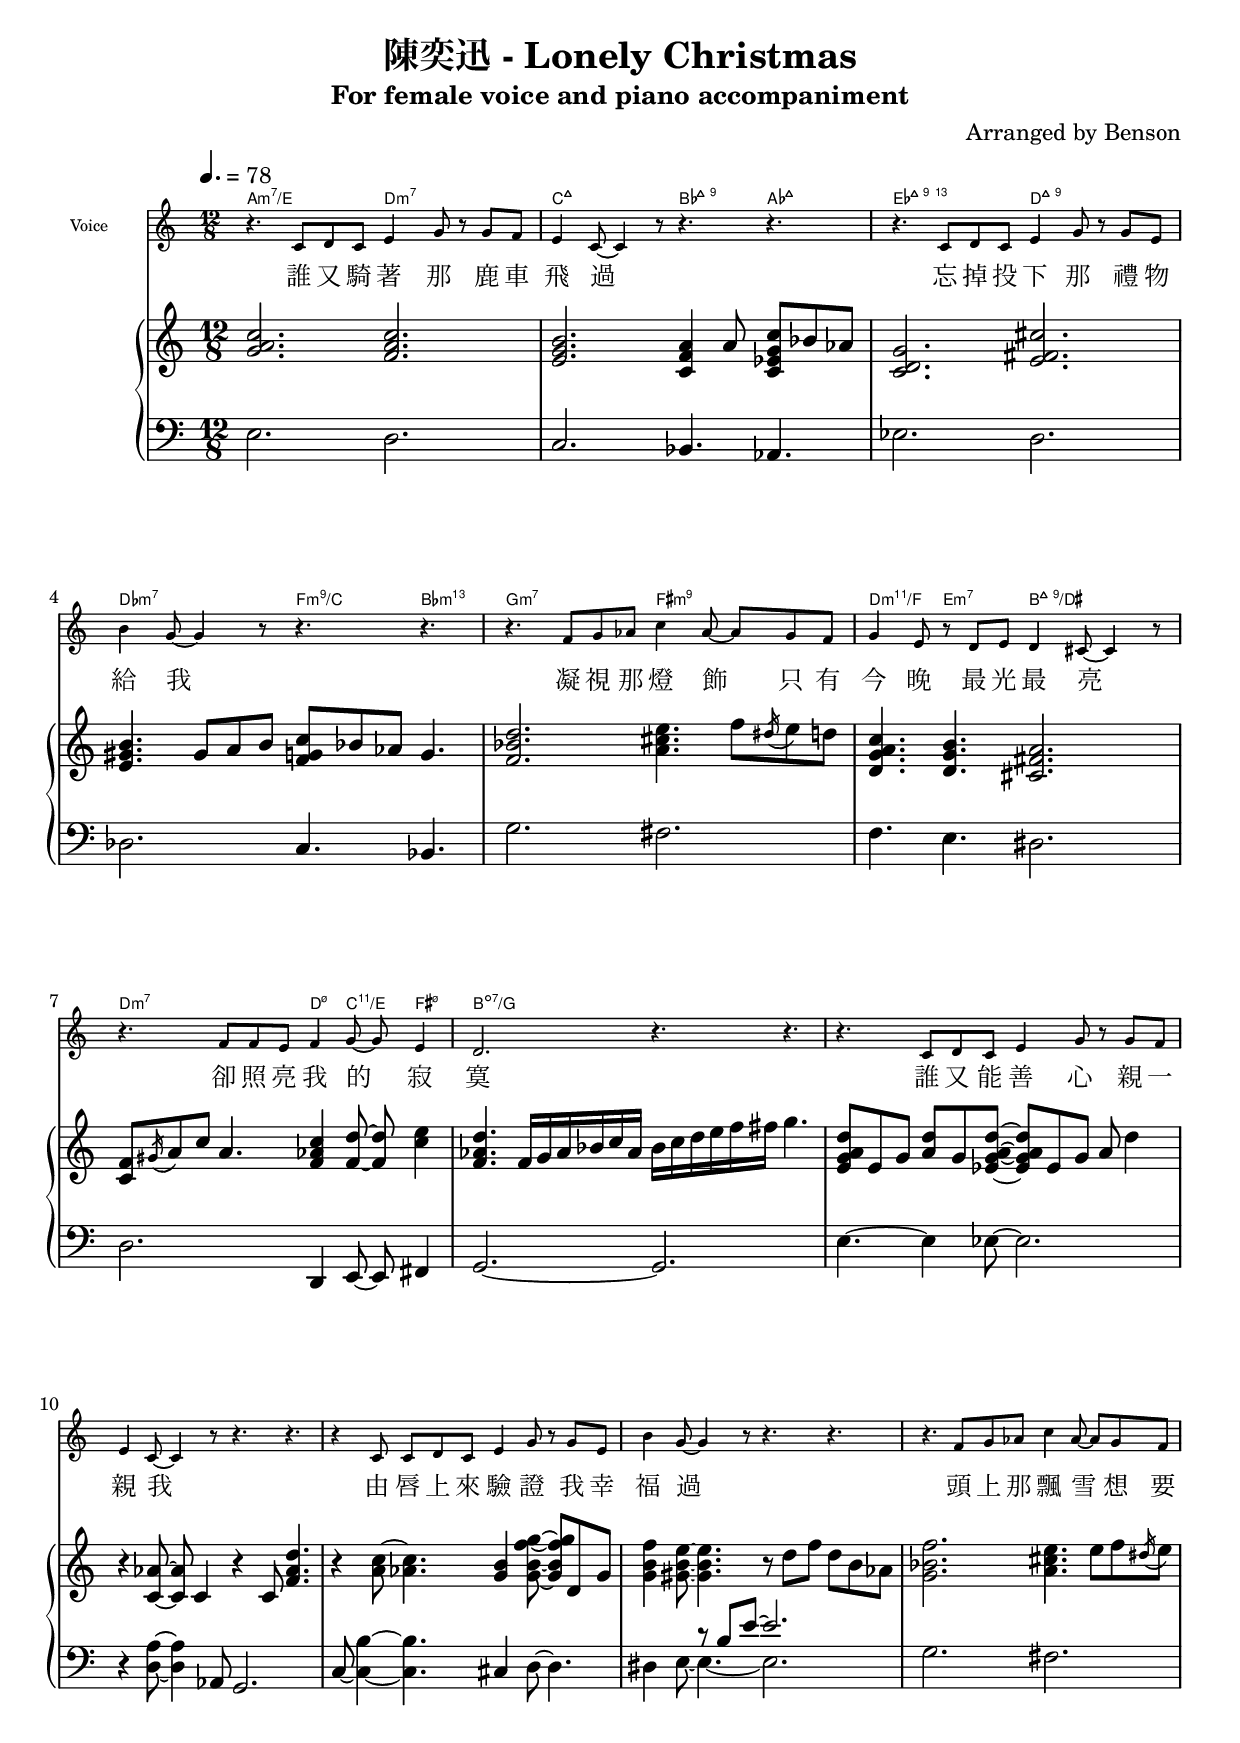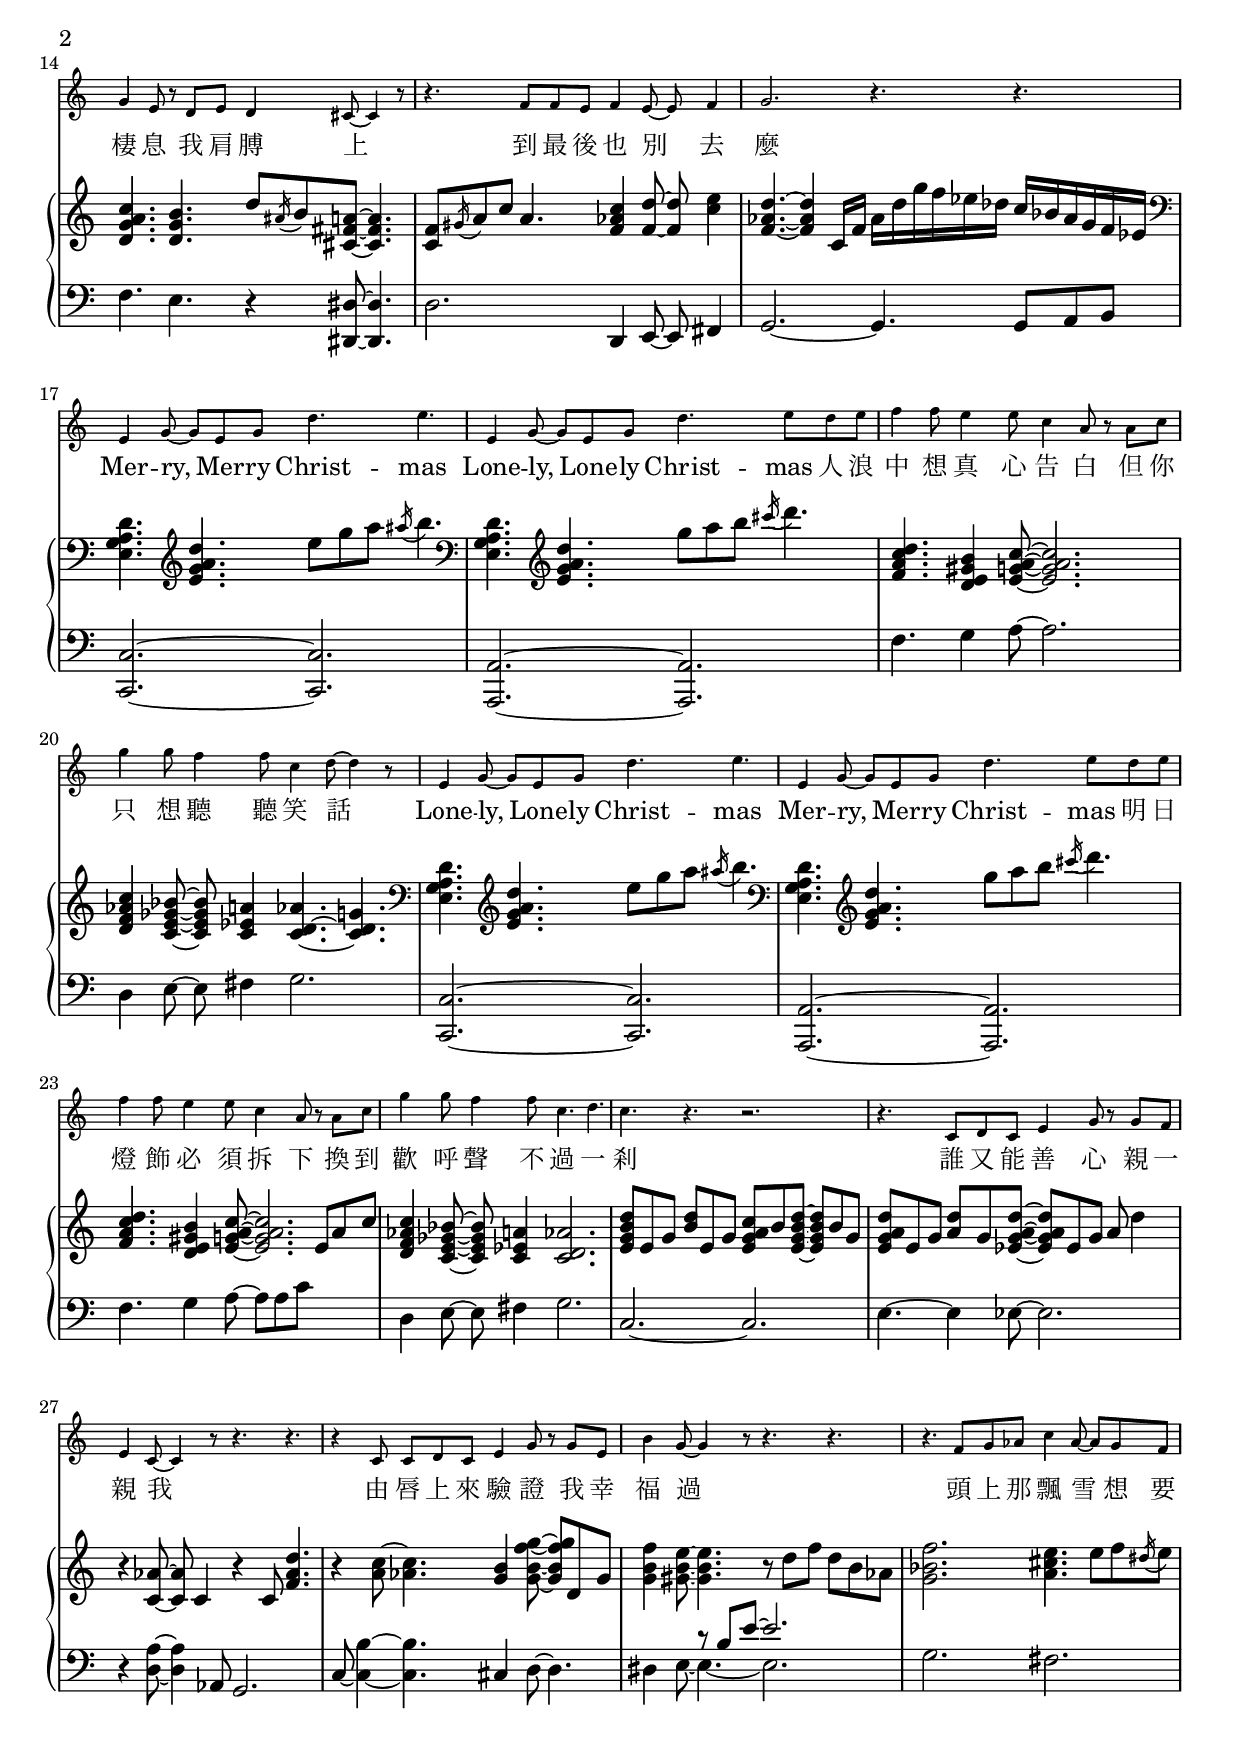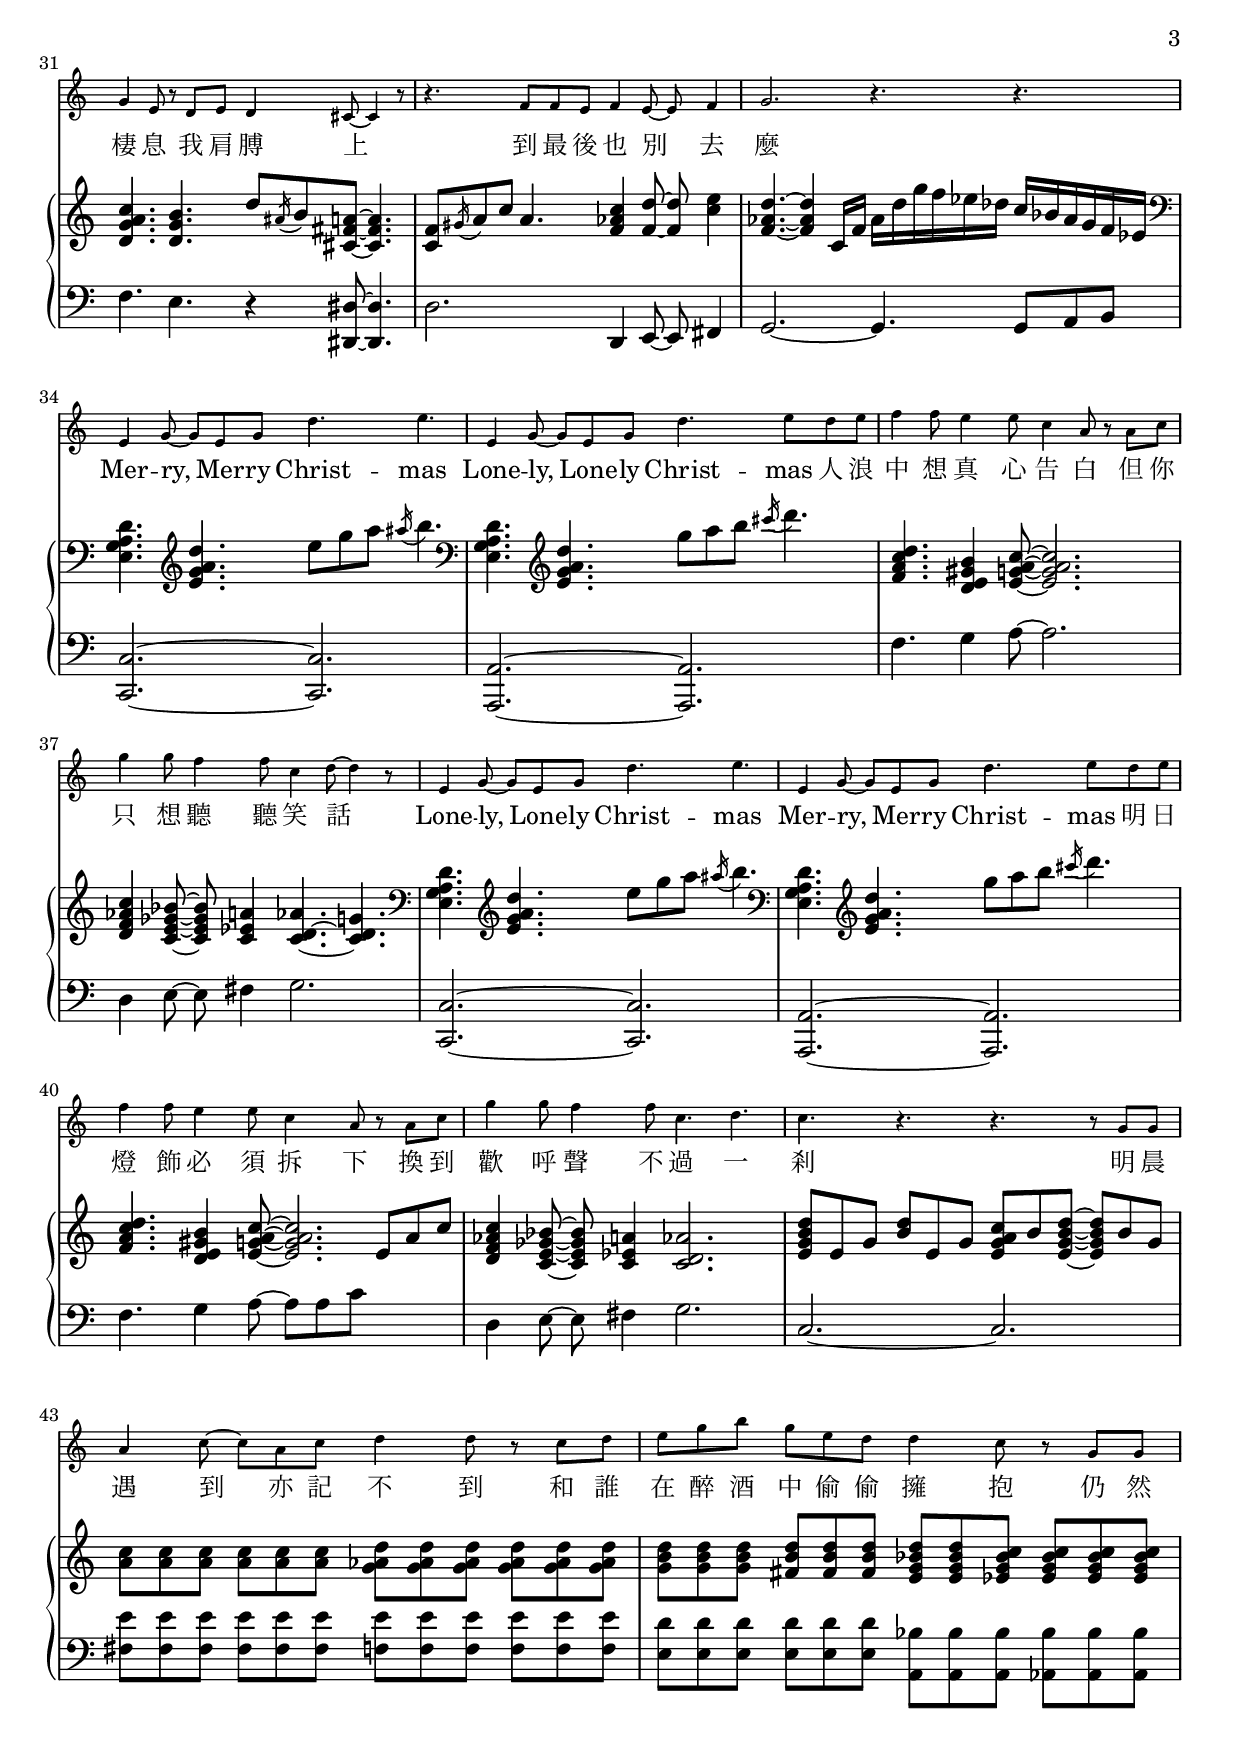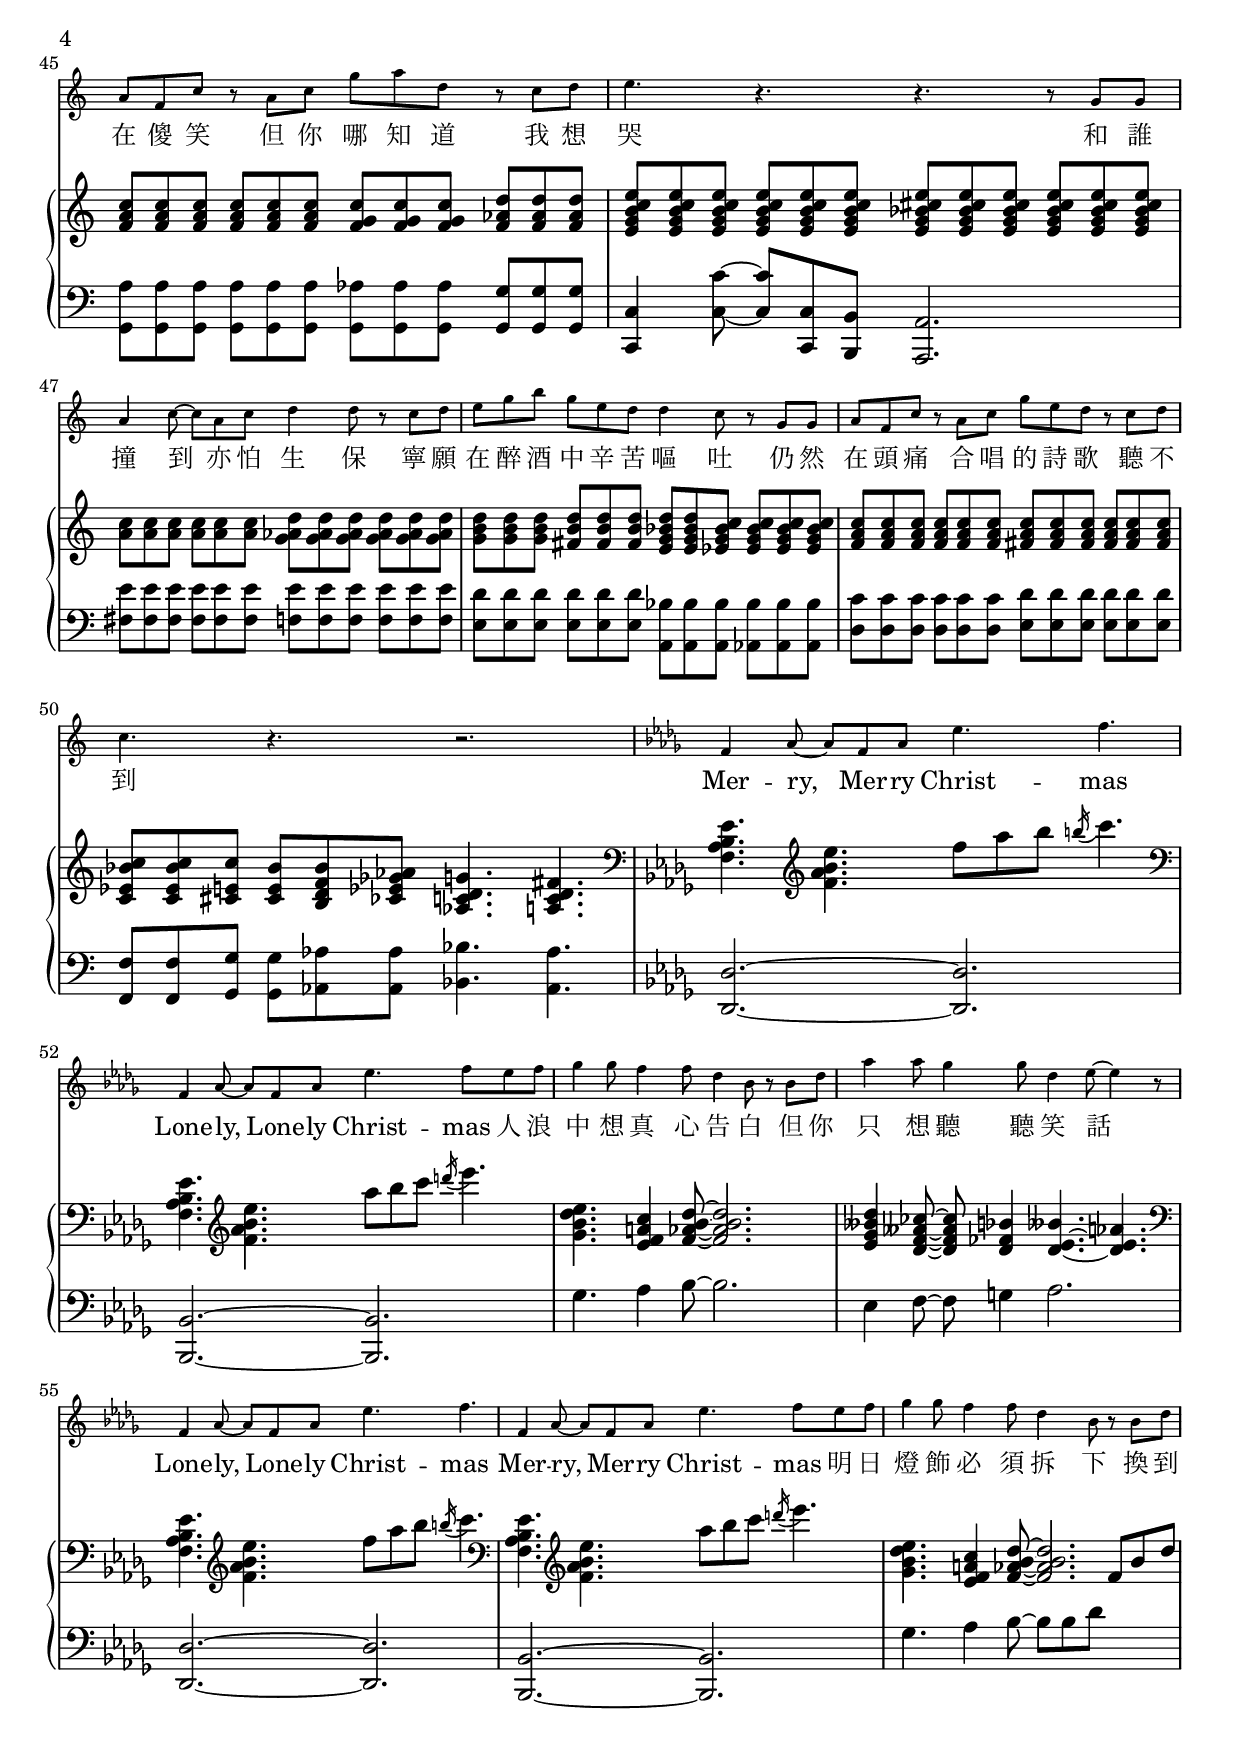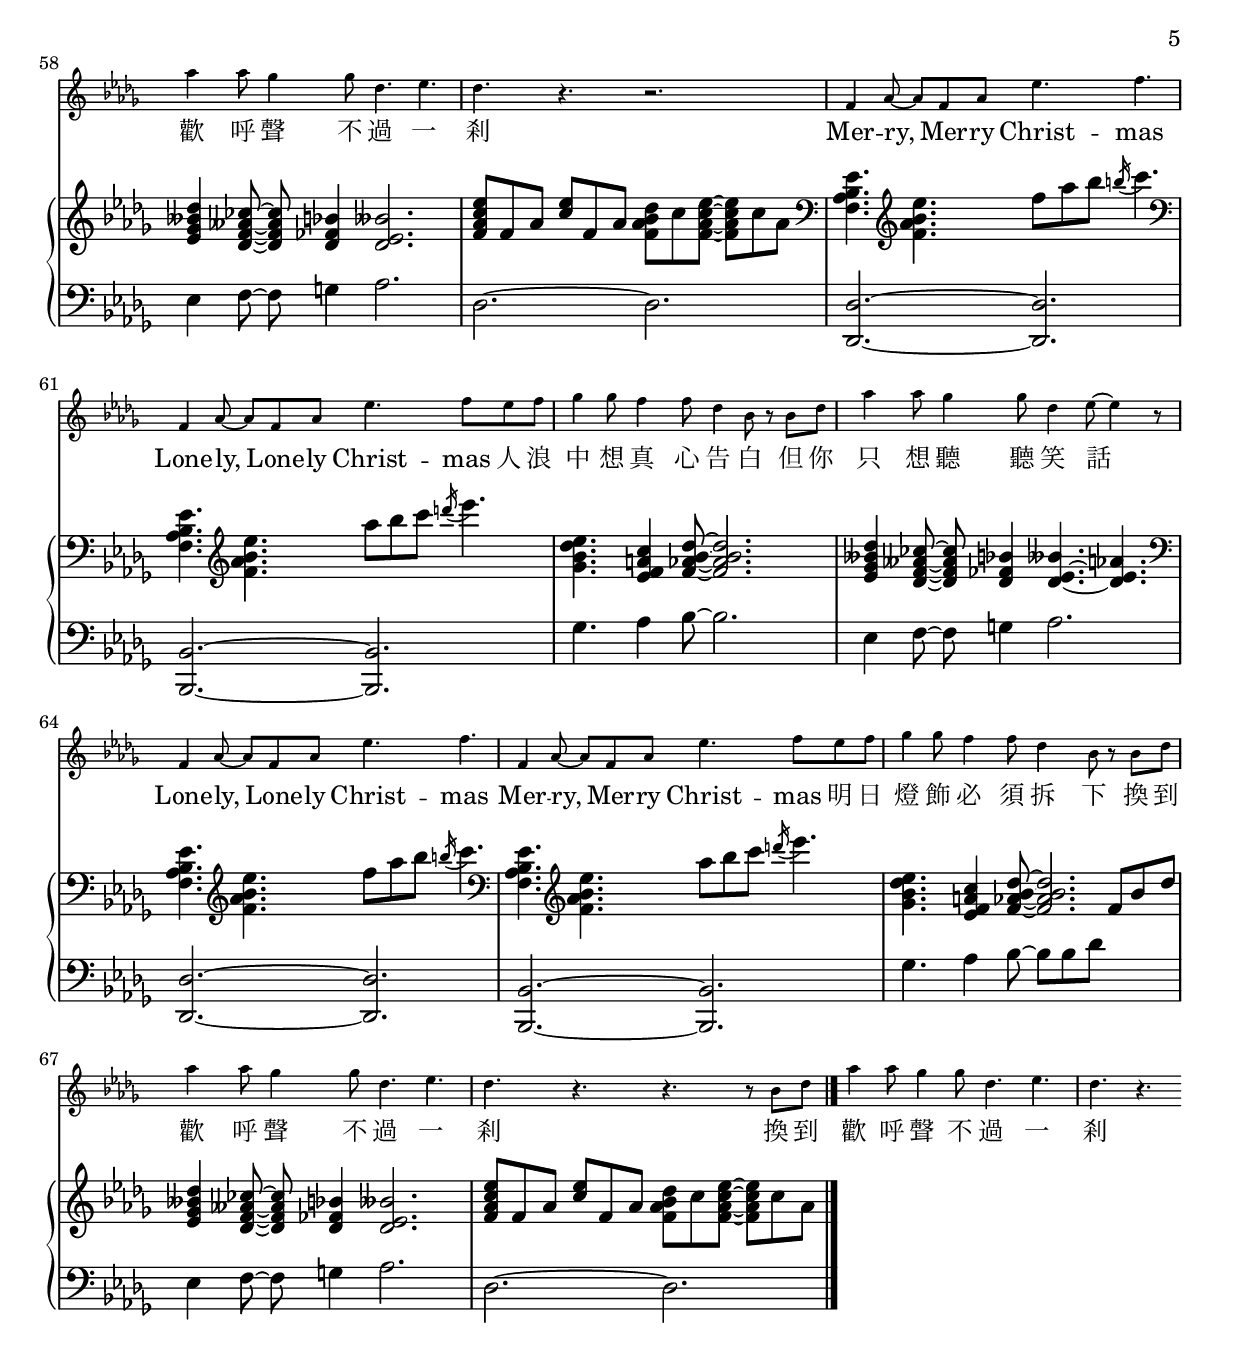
\version "2.18.2"

%%%%%%%%%%%%%%%%%%%%%%%%%%%%%%%%%%%%%%%%%%%%%%%%%%%%%%%%%%%%%%%%%%%%%%%%%%%%%%%%%%%%%%%%%%
%%  http://lsr.di.unimi.it/LSR/Item?id=445

%LSR by Jay Anderson.
%modyfied by Simon Albrecht on March 2014.
%=> http://lilypond.1069038.n5.nabble.com/LSR-445-error-td160662.html

#(define (octave-up m t)
 (let* ((octave (1- t))
      (new-note (ly:music-deep-copy m))
      (new-pitch (ly:make-pitch
        octave
        (ly:pitch-notename (ly:music-property m 'pitch))
        (ly:pitch-alteration (ly:music-property m 'pitch)))))
  (set! (ly:music-property new-note 'pitch) new-pitch)
  new-note))

#(define (octavize-chord elements t)
 (cond ((null? elements) elements)
     ((eq? (ly:music-property (car elements) 'name) 'NoteEvent)
       (cons (car elements)
             (cons (octave-up (car elements) t)
                   (octavize-chord (cdr elements) t))))
     (else (cons (car elements) (octavize-chord (cdr elements ) t)))))

#(define (octavize music t)
 (if (eq? (ly:music-property music 'name) 'EventChord)
       (ly:music-set-property! music 'elements (octavize-chord
(ly:music-property music 'elements) t)))
 music)

makeOctaves = #(define-music-function (parser location arg mus) (integer? ly:music?)
 (music-map (lambda (x) (octavize x arg)) (event-chord-wrap! mus)))
%%%%%%%%%%%%%%%%%%%%%%%%%%%%%%%%%%%%%%%%%%%%%%%%%%%%%%%%%%%%%%%%%%%%%%%%%%%%%%%%%%%%%%%%%%


\header {
  title = "陳奕迅 - Lonely Christmas"
  subtitle = "For female voice and piano accompaniment"
  arranger = "Arranged by Benson"
}

lower-melodya = \relative c {
  e2. d c bes4. aes
  ees'2. d des c4. bes
  g'2. fis f4. e dis2.
  d2. d,4 e8~ e fis4 g2.~ g2.
}

upper-melodya = \relative c' {
  \clef treble
  <g' a c>2. <f a c> <e g b> <c f a>4 a'8 <c, ees g c>8 bes' aes
  <c, d g>2. <e fis cis'> <e gis b>4. gis8 a b <f g c>8 bes aes g4.
  <f bes d>2. <a cis e>4. f'8 \acciaccatura dis16 e8 d <d, g a c>4. <d g b> <cis fis a>2.
  <c f>8 \acciaccatura gis'16 a8 c a4. <f aes c>4 <f d'>8~ q <c' e>4 <f, aes d>4.
  f16 g aes bes c aes bes c d e f fis g4.
}

lower-melodya-dash = \relative c {
  e4.~ e4 ees8~ ees2.
  r4 <d a'>8~ q4 aes8 g2.
  c8~ <c b'>4~ q4. cis4 d8~ d4. dis4 << { s8 r8 b' e~ e2. } \\ { e,8~ e4.~ e2. } >>
  g2. fis f4. e r4 <dis dis,>8~ q4.
  d2. d,4 e8~ e fis4 g2.~ g4. g8 a b
}

upper-melodya-dash = \relative c' {
  <e g a d>8 e g <a d> g <ees g a d>~ q ees g a d4
  r4 <c, aes'>8~ q8 c4 r4 c8 <f aes d>4.
  r4 <a c>8~ <aes c>4. <g b>4 <g b f' g>8~ q8 d8 g <g b f'>4 <gis b e>8~ q4. r8 d' f d b aes
  <g bes f'>2. <a cis e>4. e'8 f \acciaccatura dis16 e8 <d, g a c>4. <d g b> d'8 \acciaccatura ais16 b8 <cis, fis a>8~ q4.
  <c f>8 \acciaccatura gis'16 a8 c a4. <f aes c>4 <f d'>8~ q <c' e>4 <f, aes d>4.~ q4
  c16 f aes d g f ees des c bes aes g f ees
}

lower-melodyb = \relative c, {
  <c c'>2.~ q
  <a a'>~ q
  f''4. g4 a8~ a2.
  d,4 e8~ e fis4 g2.
  <c,, c'>2.~ q
  <a a'>~ q
  f''4. g4 a8~ a a c \change Staff = "right" e a c
  \change Staff = "left"
  d,,4 e8~ e fis4 g2. c,2.~ c
}

upper-melodyb = \relative c {
  \clef bass <e g a d>4. \clef treble <e' g a d>4. e'8 g a \acciaccatura ais16 b4.
  \clef bass <e,,, g a d>4. \clef treble <e' g a d>4. g'8 a b \acciaccatura cis16 d4.
  <f,, a c d>4. <d e gis b>4 <e g a c>8~ q2.
  <d f aes c>4 <c e ges bes>8~ q <c ees a>4 <c d aes'>4.~ <c d g>
  \clef bass <e, g a d>4. \clef treble <e' g a d>4. e'8 g a \acciaccatura ais16 b4.
  \clef bass <e,,, g a d>4. \clef treble <e' g a d>4. g'8 a b \acciaccatura cis16 d4.
  <f,, a c d>4. <d e gis b>4 <e g a c>8~ q2.
  <d f aes c>4 <c e ges bes>8~ q <c ees a>4 <c d aes'>2.
  <e g b d>8 e g <b d> e, g <e g a c> b' <e, g b d>8~ q b' g
}

lower-melodyc = \relative c {
  <fis e'>8 q q q q q
  <f e'>8 q q q q q
  <e d'>8 q q q q q
  <a, bes'>8 q q <aes bes'> q q
  <g a'> q q q q q
  <g aes'> q q <g g'> q q
  <c, c'>4 <c' c'>8~ q <c, c'> <b b'>
  <a a'>2.

  <fis'' e'>8 q q q q q
  <f e'>8 q q q q q
  <e d'>8 q q q q q
  <a, bes'>8 q q <aes bes'> q q
  <d c'> q q q q q
  <e d'> q q q q q
  <f, f'> q <g g'> q <aes aes'> q
  <bes bes'>4. <aes aes'>
}

upper-melodyc = \relative c'' {
  <a c>8 q q q q q
  <g aes d>8 q q q q q
  <g b d> q q <fis b d> q q
  <e g bes d> q <ees g bes c> q q q
  <f a c> q q q q q
  <f g c> q q <f aes d> q q
  <e g b c e> q q q q q
  <e g bes cis e> q q q q q

  <a c>8 q q q q q
  <g aes d>8 q q q q q
  <g b d> q q <fis b d> q q
  <e g bes d> q <ees g bes c> q q q
  <f a c> q q q q q
  <fis a c> q q q q q
  <c ees bes' c> q <cis e c'> <cis e bes'> <b d f bes> <ces ees ges aes>
  <aes c d g>4. <a c d fis>
}

upper-midi = \relative c' {
  \set Staff.pedalSustainStyle = #'bracket
  \key c \major
  \clef treble
  \tempo 4. = 78
  \time 12/8
  \upper-melodya
  \upper-melodya-dash
  \upper-melodyb
  \upper-melodya-dash
  \upper-melodyb
  \upper-melodyc
  \key des \major
  \transpose c des { \upper-melodyb }
  \transpose c des { \upper-melodyb }
  \bar "|."
}

lower-midi = \relative c {
  \set Staff.pedalSustainStyle = #'bracket
  \key c \major
  \clef bass
  \time 12/8
  \lower-melodya
  \lower-melodya-dash
  \lower-melodyb
  \lower-melodya-dash
  \lower-melodyb
  \lower-melodyc
  \key des \major
  \transpose c des { \lower-melodyb }
  \transpose c des { \lower-melodyb }
  \bar "|."
}

upper-print = \relative c' {
  \set Staff.pedalSustainStyle = #'bracket
  \key c \major
  \clef treble
  \tempo 4. = 78
  \time 12/8
  \upper-melodya
  \upper-melodya-dash
  \upper-melodyb
  \upper-melodya-dash
  \upper-melodyb
  \upper-melodyc
  \key des \major
  \transpose c des { \upper-melodyb }
  \transpose c des { \upper-melodyb }
  \bar "|."
}

lower-print = \relative c {
  \set Staff.pedalSustainStyle = #'bracket
  \key c \major
  \clef bass
  \time 12/8
  \lower-melodya
  \lower-melodya-dash
  \lower-melodyb
  \lower-melodya-dash
  \lower-melodyb
  \lower-melodyc
  \key des \major
  \transpose c des { \lower-melodyb }
  \transpose c des { \lower-melodyb }
  \bar "|."
}

dynamics = {
  s1
}

guitarchords = \chordmode {
  a2.:m7/e d:m7 c:maj7 bes,4.:maj9 aes,:maj7
  ees2.:maj13 d:maj9 des:m7 f4.:m9/c bes,:m13
  g2.:m7 fis:m9 d4.:m11/f e:m7 b2.:maj9/dis
  d2.:m7 d4:m7.5- c:11/e fis:m7.5- b2.:dim7/g
}

lyricsmain = \lyricmode {
  誰 又 騎 著 那 鹿 車 飛 過
  忘 掉 投 下 那 禮 物 給 我
  凝 視 那 燈 飾 只 有 今 晚 最 光 最 亮
  卻 照 亮 我 的 寂 寞

  誰 又 能 善 心 親 一 親 我
  由 唇 上 來 驗 證 我 幸 福 過
  頭 上 那 飄 雪 想 要 棲 息 我 肩 膊 上
  到 最 後 也 別 去 麼

  Mer -- ry, Mer -- ry Christ -- mas
  Lone -- ly, Lone -- ly Christ -- mas
  人 浪 中 想 真 心 告 白
  但 你 只 想 聽 聽 笑 話
  Lone -- ly, Lone -- ly Christ -- mas
  Mer -- ry, Mer -- ry Christ -- mas
  明 日 燈 飾 必 須 拆 下
  換 到 歡 呼 聲 不 過 一 剎

  誰 又 能 善 心 親 一 親 我
  由 唇 上 來 驗 證 我 幸 福 過
  頭 上 那 飄 雪 想 要 棲 息 我 肩 膊 上
  到 最 後 也 別 去 麼

  Mer -- ry, Mer -- ry Christ -- mas
  Lone -- ly, Lone -- ly Christ -- mas
  人 浪 中 想 真 心 告 白
  但 你 只 想 聽 聽 笑 話
  Lone -- ly, Lone -- ly Christ -- mas
  Mer -- ry, Mer -- ry Christ -- mas
  明 日 燈 飾 必 須 拆 下
  換 到 歡 呼 聲 不 過 一 剎

  明 晨 遇 到 亦 記 不 到 和 誰 在 醉 酒 中 偷 偷 擁 抱
  仍 然 在 傻 笑 但 你 哪 知 道 我 想 哭
  和 誰 撞 到 亦 怕 生 保 寧 願 在 醉 酒 中 辛 苦 嘔 吐
  仍 然 在 頭 痛 合 唱 的 詩 歌 聽 不 到

  Mer -- ry, Mer -- ry Christ -- mas
  Lone -- ly, Lone -- ly Christ -- mas
  人 浪 中 想 真 心 告 白
  但 你 只 想 聽 聽 笑 話
  Lone -- ly, Lone -- ly Christ -- mas
  Mer -- ry, Mer -- ry Christ -- mas
  明 日 燈 飾 必 須 拆 下
  換 到 歡 呼 聲 不 過 一 剎

  Mer -- ry, Mer -- ry Christ -- mas
  Lone -- ly, Lone -- ly Christ -- mas
  人 浪 中 想 真 心 告 白
  但 你 只 想 聽 聽 笑 話
  Lone -- ly, Lone -- ly Christ -- mas
  Mer -- ry, Mer -- ry Christ -- mas
  明 日 燈 飾 必 須 拆 下
  換 到 歡 呼 聲 不 過 一 剎

  換 到 歡 呼 聲 不 過 一 剎
}

melodya = \relative c' {
  r4. c8 d c e4 g8 r g f e4 c8~ c4 r8 r4. r4.
  r4. c8 d c e4 g8 r g e b'4 g8~ g4 r8 r4. r4.
  r4. f8 g aes c4 aes8~ aes g f g4 e8 r d e d4 cis8~ cis4 r8
  r4. f8 f e f4 g8~ g8 e4 d2. r4. r4.
}

melodya-dash = \relative c' {
  r4. c8 d c e4 g8 r g f e4 c8~ c4 r8 r4. r4.
  r4 c8 c d c e4 g8 r g e b'4 g8~ g4 r8 r4. r4.
  r4. f8 g aes c4 aes8~ aes g f g4 e8 r d e d4 cis8~ cis4 r8
  r4. f8 f e f4 e8~ e8 f4 g2. r4. r4.
}

melodyb = \relative c' {
  e4 g8~ g e g d'4. e
  e,4 g8~ g e g d'4. e8 d e
  f4 f8 e4 e8 c4 a8 r
  a c g'4 g8 f4 f8 c4 d8~ d4 r8
  e,4 g8~ g e g d'4. e
  e,4 g8~ g e g d'4. e8 d e
  f4 f8 e4 e8 c4 a8 r
  a c g'4 g8 f4 f8 c4. d c4. r4.
}

melodyc = \relative c'' {
  r4. r8 g g
  a4 c8~ c a c d4 d8 r c d e g b g e d d4 c8 r g g
  a f c' r a c g' a d, r c d e4. r4. r4. r8 g, g
  a4 c8~ c a c d4 d8 r c d e g b g e d d4 c8 r g g
  a f c' r a c g' e d r c d c4. r4. r2.
}

melody-last = \relative c'' {
  r4. r8
  a c g'4 g8 f4 f8 c4. d c4. r4.
}

melody = \relative c' {
  \key c \major
  \clef treble
  \time 12/8
  \melodya
  \melodya-dash
  \melodyb r2.
  \melodya-dash
  \melodyb
  \melodyc
  \key des \major
  \transpose c des { \melodyb r2. }
  \transpose c des { \melodyb }
  \transpose c des { \melody-last }
}


\book {
\score {
  <<
    \new ChordNames {
      \guitarchords
    }
    \new Staff = "melodystaff" <<
      \set Staff.midiInstrument = #"electric guitar (clean)"
      \set Staff.instrumentName = #"Voice"
      \set Staff.midiMinimumVolume = #0.9
      \set Staff.midiMaximumVolume = #1
      \new Voice = "melody" {
        \melody
      }
      \context Lyrics = "lyrics" { \lyricsto "melody" { \lyricsmain } }
    >>
    \new PianoStaff <<
      \set Staff.midiInstrument = #"acoustic grand"
      \set Staff.instrumentName = #"Piano"
      \new Staff = "right" {
        \set Staff.midiMinimumVolume = #0.1
        \set Staff.midiMaximumVolume = #0.5
        \upper-midi
      }
      \new Staff = "left" {
        \set Staff.midiMinimumVolume = #0.1
        \set Staff.midiMaximumVolume = #0.5
        \lower-midi
      }
    >>
  >>
  \midi {
    \context {
      \ChordNameVoice \remove Note_performer
    }
  }
}
}
\book {
\score {
  <<
    \new ChordNames {
      \set chordChanges = ##t
      \guitarchords
    }
    \new Staff = "melodystaff" \with {
      fontSize = #-3
      \override StaffSymbol.staff-space = #(magstep -3)
    }
    <<
      \set Staff.midiInstrument = #"choir aahs"
      \set Staff.instrumentName = #"Voice"
      \new Voice = "melody" {
        \melody
      }
      \context Lyrics = "lyrics" { \lyricsto "melody" { \lyricsmain } }
    >>
    \new PianoStaff <<
      \set Staff.midiInstrument = #"acoustic grand"
      \set Staff.instrumentName = #"Piano"
      \new Staff = "right" { \upper-print }
      \new Dynamics = "Dynamics_pf" \dynamics
      \new Staff = "left" { \lower-print }
    >>
  >>
  \layout {
    \context {
      % add the RemoveEmptyStaffContext that erases rest-only staves
      \Staff \RemoveEmptyStaves
    }
    \context {
      % add the RemoveEmptyStaffContext that erases rest-only staves
      \Dynamics \RemoveEmptyStaves
    }
    \context {
      \Score
      % Remove all-rest staves also in the first system
      \override VerticalAxisGroup.remove-first = ##t
      % If only one non-empty staff in a system exists, still print the starting bar
      \override SystemStartBar.collapse-height = #1
    }
    \context {
      \ChordNames
      \override ChordName #'font-size = #-3
    }
  }
}
}
